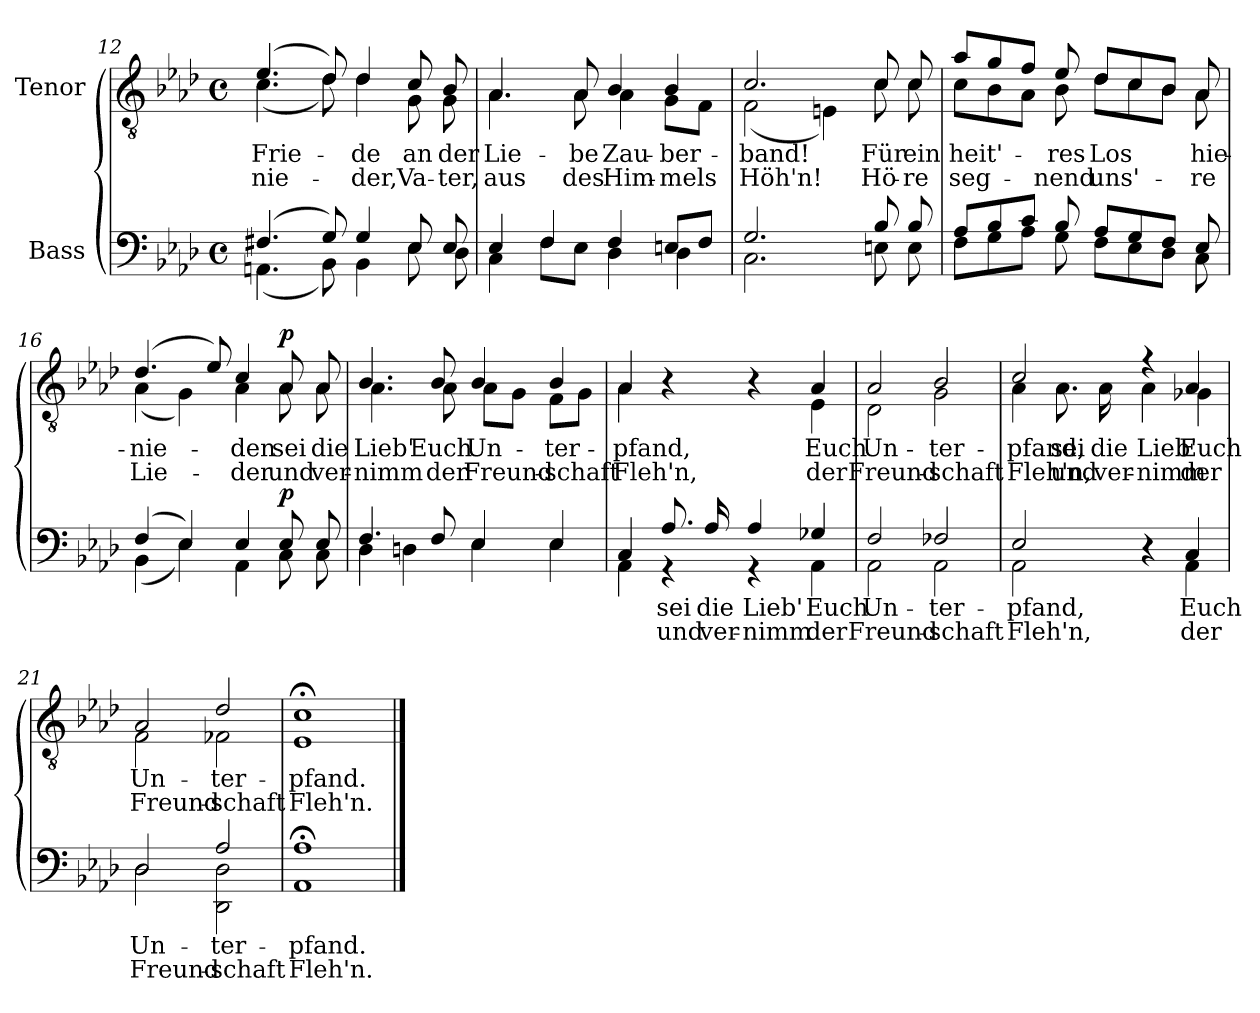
**kern	**text	**text	**dynam	**kern	**text	**text	**dynam
*part2	*part2	*part2	*part2	*part1	*part1	*part1	*part1
*staff2	*staff2	*staff2	*staff2	*staff1	*staff1	*staff1	*staff1
*I"Bass	*	*	*	*I"Tenor	*	*	*
*clefF4	*	*	*	*clefGv2	*	*	*
*k[b-e-a-d-]	*	*	*	*k[b-e-a-d-]	*	*	*
*M4/4	*	*	*	*M4/4	*	*	*
*met(c)	*	*	*	*met(c)	*	*	*
=12	=12	=12	=12	=12	=12	=12	=12
*^	*	*	*	*	*	*	*
!	!	!	!	!	!	!LO:LY:b	!LO:LY:b	!
*	*	*	*	*	*^	*	*	*
(4.F#X/	(4.AAn\	.	.	.	(4.e-/	(4.c\	Frie-	nie-	.
8G/)	8BB-\)	.	.	.	8d-/)	8d-\)	.	.	.
!	!	!	!	!	!	!	!LO:LY:b	!LO:LY:b	!
4G/	4BB-\	.	.	.	4d-/	4d-\	-de	-der,	.
!	!	!	!	!	!	!	!LO:LY:b	!LO:LY:b	!
8E-/	8E-\	.	.	.	8c/	8G\	an	Va-	.
!	!	!	!	!	!	!	!LO:LY:b	!LO:LY:b	!
8E-/	8D-\	.	.	.	8B-/	8G\	der	-ter,	.
!!LO:LB:g=z	!!
=13	=13	=13	=13	=13	=13	=13	=13	=13	=13
!	!	!	!	!	!	!	!LO:LY:b	!LO:LY:b	!
4E-/	4C\	.	.	.	4.A-/	4.A-\	Lie-	aus	.
4F/	8F\L	.	.	.	.	.	.	.	.
!	!	!	!	!	!	!	!LO:LY:b	!LO:LY:b	!
.	8E-\J	.	.	.	8A-/	8A-\	-be	des	.
!	!	!	!	!	!	!	!LO:LY:b	!LO:LY:b	!
4F/	4D-\	.	.	.	4B-/	4A-\	Zau-	Him-	.
!	!	!	!	!	!	!	!LO:LY:b	!LO:LY:b	!
8En/L	4D-\	.	.	.	4B-/	8G\L	-ber-	-mels	.
8F/J	.	.	.	.	.	8F\J	.	.	.
=14	=14	=14	=14	=14	=14	=14	=14	=14	=14
!	!	!	!	!	!	!	!LO:LY:b	!LO:LY:b	!
2.G/	2.C\	.	.	.	2.c/	(2F\	-band!	Höh'n!	.
.	.	.	.	.	.	4En\)	.	.	.
!	!	!	!	!	!	!	!LO:LY:b	!LO:LY:b	!
8B-/	8En\	.	.	.	8c/	8c\	Für	Hö-	.
!	!	!	!	!	!	!	!LO:LY:b	!LO:LY:b	!
8B-/	8E\	.	.	.	8c/	8c\	ein	-re	.
=15	=15	=15	=15	=15	=15	=15	=15	=15	=15
!	!	!	!	!	!	!	!LO:LY:b	!LO:LY:b	!
8A-/L	8F\L	.	.	.	8a-/L	8c\L	heit'-	seg-	.
8B-/	8G\	.	.	.	8g/	8B-\	.	.	.
8c/J	8A-\J	.	.	.	8f/J	8A-\J	.	.	.
!	!	!	!	!	!	!	!LO:LY:b	!LO:LY:b	!
8B-/	8G\	.	.	.	8e-/	8B-\	-res	-nend	.
!	!	!	!	!	!	!	!LO:LY:b	!LO:LY:b	!
8A-/L	8F\L	.	.	.	8d-/L	8d-\L	Los	uns'-	.
8G/	8E-\	.	.	.	8c/	8c\	.	.	.
8F/J	8D-\J	.	.	.	8B-/J	8B-\J	.	.	.
!	!	!	!	!	!	!	!LO:LY:b	!LO:LY:b	!
8E-/	8C\	.	.	.	8A-/	8A-\	hie-	-re	.
!!LO:LB:g=z	!!
=16	=16	=16	=16	=16	=16	=16	=16	=16	=16
!	!	!	!	!	!	!	!LO:LY:b	!LO:LY:b	!
(4F/	(4BB-\	.	.	.	(4.d-/	(4A-\	-nie-	Lie-	.
4E-/)	4E-\)	.	.	.	.	4G\)	.	.	.
.	.	.	.	.	8e-/)	.	.	.	.
!	!	!	!	!	!	!	!LO:LY:b	!LO:LY:b	!
4E-/	4AA-\	.	.	.	4c/	4A-\	-den	-der	.
!	!	!	!	!LO:DY:a	!	!	!LO:LY:b	!LO:LY:b	!LO:DY:a
8E-/	8C\	.	.	p	8A-/	8A-\	sei	und	p
!	!	!	!	!	!	!	!LO:LY:b	!LO:LY:b	!
8E-/	8C\	.	.	.	8A-/	8A-\	die	ver-	.
=17	=17	=17	=17	=17	=17	=17	=17	=17	=17
!	!	!	!	!	!	!	!LO:LY:b	!LO:LY:b	!
4.F/	4D-\	.	.	.	4.B-/	4.A-\	Lieb'	-nimm	.
.	4Dn\	.	.	.	.	.	.	.	.
!	!	!	!	!	!	!	!LO:LY:b	!LO:LY:b	!
8F/	.	.	.	.	8B-/	8A-\	Euch	der	.
!	!	!	!	!	!	!	!LO:LY:b	!LO:LY:b	!
4E-/	4E-\	.	.	.	4B-/	8A-\L	Un-	Freund-	.
.	.	.	.	.	.	8G\J	.	.	.
!	!	!	!	!	!	!	!LO:LY:b	!LO:LY:b	!
4E-/	4E-\	.	.	.	4B-/	8F\L	-ter-	-schaft	.
.	.	.	.	.	.	8G\J	.	.	.
=18	=18	=18	=18	=18	=18	=18	=18	=18	=18
!	!	!	!	!	!	!	!LO:LY:b	!LO:LY:b	!
4C/	4AA-\	.	.	.	4A-/	4A-\	-pfand,	Fleh'n,	.
!	!	!LO:LY:b	!LO:LY:b	!	!	!	!	!	!
8.A-/	4r	sei	und	.	4r	4ryy	.	.	.
!	!	!LO:LY:b	!LO:LY:b	!	!	!	!	!	!
16A-/	.	die	ver-	.	.	.	.	.	.
!	!	!LO:LY:b	!LO:LY:b	!	!	!	!	!	!
4A-/	4r	Lieb'	-nimm	.	4r	4ryy	.	.	.
!	!	!LO:LY:b	!LO:LY:b	!	!	!	!LO:LY:b	!LO:LY:b	!
4G-X/	4AA-\	Euch	der	.	4A-/	4E-\	Euch	der	.
!!LO:LB:g=z	!!
=19	=19	=19	=19	=19	=19	=19	=19	=19	=19
!	!	!LO:LY:b	!LO:LY:b	!	!	!	!LO:LY:b	!LO:LY:b	!
2F/	2AA-\	Un-	Freund-	.	2A-/	2D-\	Un-	Freund-	.
!	!	!LO:LY:b	!LO:LY:b	!	!	!	!LO:LY:b	!LO:LY:b	!
2F-X/	2AA-\	-ter-	-schaft	.	2B-/	2G\	-ter-	-schaft	.
=20	=20	=20	=20	=20	=20	=20	=20	=20	=20
!	!	!LO:LY:b	!LO:LY:b	!	!	!	!LO:LY:b	!LO:LY:b	!
2E-/	2AA-\	-pfand,	Fleh'n,	.	2c/	4A-\	-pfand,	Fleh'n,	.
!	!	!	!	!	!	!	!LO:LY:b	!LO:LY:b	!
.	.	.	.	.	.	8.A-\	sei	und	.
!	!	!	!	!	!	!	!LO:LY:b	!LO:LY:b	!
.	.	.	.	.	.	16A-\	die	ver-	.
!	!	!	!	!	!	!	!LO:LY:b	!LO:LY:b	!
4r	4ryy	.	.	.	4r	4A-\	Lieb'	-nimm	.
!	!	!LO:LY:b	!LO:LY:b	!	!	!	!LO:LY:b	!LO:LY:b	!
4C/	4AA-\	Euch	der	.	4A-/	4G-X\	Euch	der	.
=21	=21	=21	=21	=21	=21	=21	=21	=21	=21
!	!	!LO:LY:b	!LO:LY:b	!	!	!	!LO:LY:b	!LO:LY:b	!
2D-/	2D-\	Un-	Freund-	.	2A-/	2F\	Un-	Freund-	.
!	!	!LO:LY:b	!LO:LY:b	!	!	!	!LO:LY:b	!LO:LY:b	!
2A-/	2DD-\ 2D-\	-ter-	-schaft	.	2d-/	2F-X\	-ter-	-schaft	.
=22	=22	=22	=22	=22	=22	=22	=22	=22	=22
!	!	!LO:LY:b	!LO:LY:b	!	!	!	!LO:LY:b	!LO:LY:b	!
1A-;	1AA-	-pfand.	Fleh'n.	.	1c;<	1E-	-pfand.	Fleh'n.	.
*v	*v	*	*	*	*	*	*	*	*
*	*	*	*	*v	*v	*	*	*
==	==	==	==	==	==	==	==
*-	*-	*-	*-	*-	*-	*-	*-
